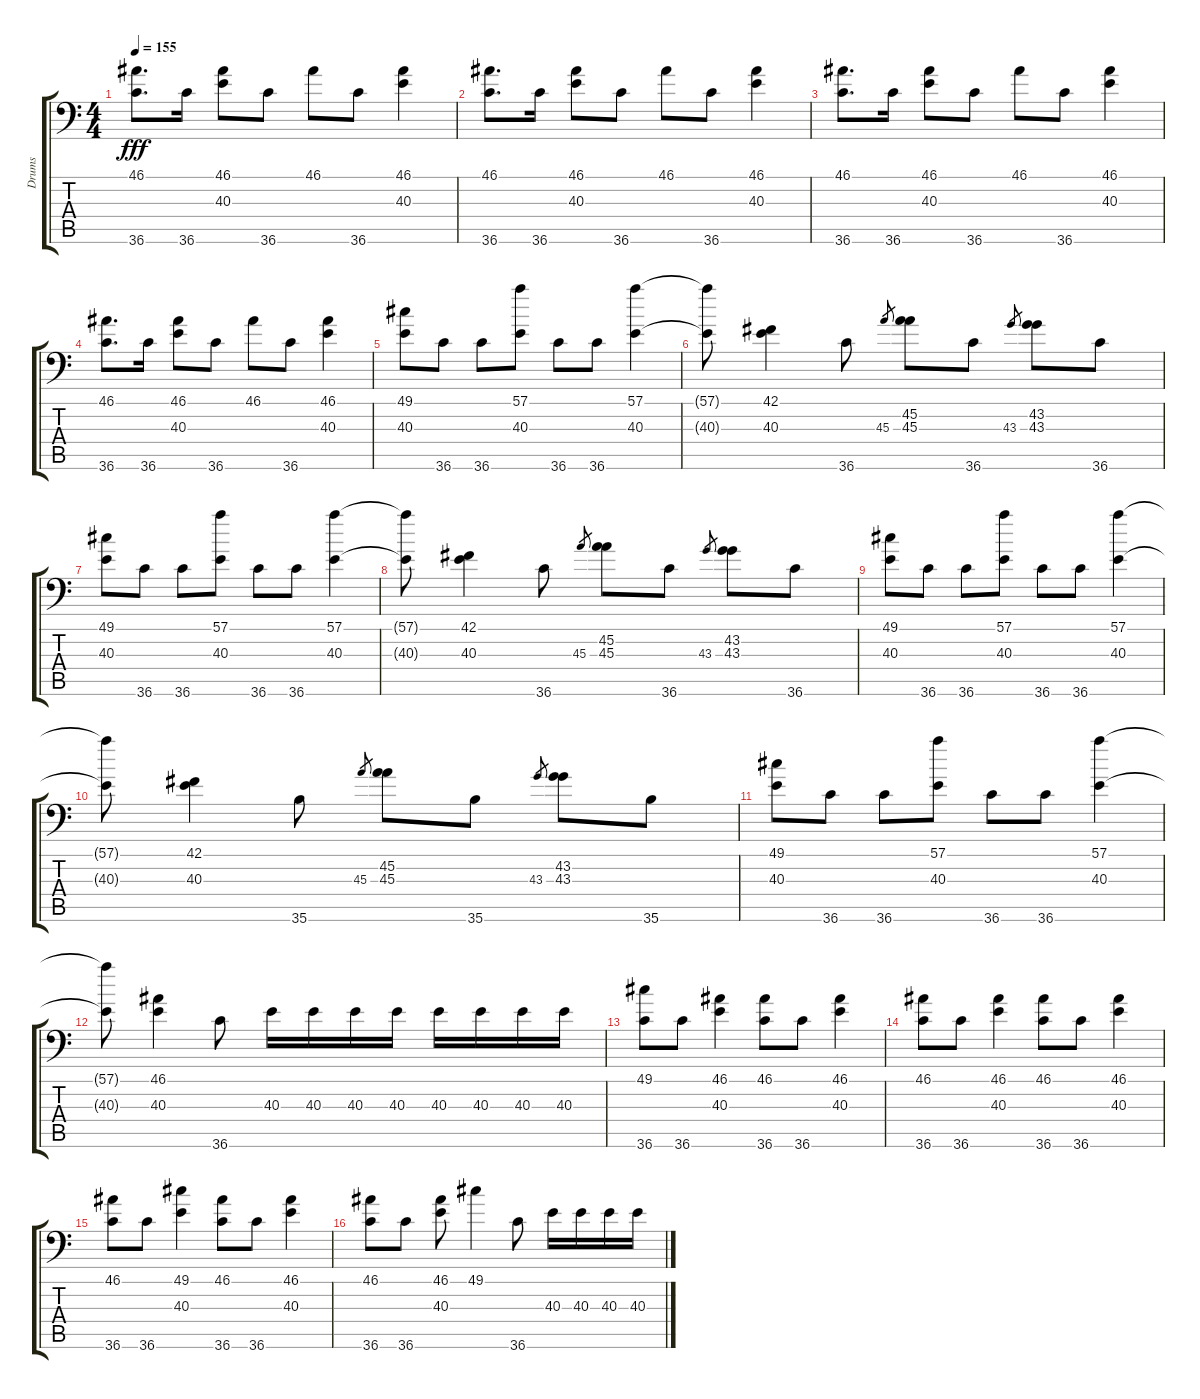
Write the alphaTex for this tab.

\track ("Drums" "Drums") {instrument acousticgrandpiano}
\staff {score tabs}
\tuning (C-1 C-1 C-1 C-1 C-1 C-1) {hide}
\ts (4 4)
\tempo 155
\clef f4
\ks c
(46.1 36.6).8{d dy fff} 36.6.16 (46.1 40.3).8 36.6.8 46.1.8 36.6.8 (46.1 40.3).4 |
(46.1 36.6).8{d} 36.6.16 (46.1 40.3).8 36.6.8 46.1.8 36.6.8 (46.1 40.3).4 |
(46.1 36.6).8{d} 36.6.16 (46.1 40.3).8 36.6.8 46.1.8 36.6.8 (46.1 40.3).4 |
(46.1 36.6).8{d} 36.6.16 (46.1 40.3).8 36.6.8 46.1.8 36.6.8 (46.1 40.3).4 |
(49.1 40.3).8 36.6.8 36.6.8 (57.1 40.3).8 36.6.8 36.6.8 (57.1 40.3).4 |
(57.1{t} 40.3{t}).8 (42.1 40.3).4 36.6.8 45.3.8{gr} (45.2 45.3).8 36.6.8 43.3.8{gr} (43.2 43.3).8 36.6.8 |
(49.1 40.3).8 36.6.8 36.6.8 (57.1 40.3).8 36.6.8 36.6.8 (57.1 40.3).4 |
(57.1{t} 40.3{t}).8 (42.1 40.3).4 36.6.8 45.3.8{gr} (45.2 45.3).8 36.6.8 43.3.8{gr} (43.2 43.3).8 36.6.8 |
(49.1 40.3).8 36.6.8 36.6.8 (57.1 40.3).8 36.6.8 36.6.8 (57.1 40.3).4 |
(57.1{t} 40.3{t}).8 (42.1 40.3).4 35.6.8 45.3.8{gr} (45.2 45.3).8 35.6.8 43.3.8{gr} (43.2 43.3).8 35.6.8 |
(49.1 40.3).8 36.6.8 36.6.8 (57.1 40.3).8 36.6.8 36.6.8 (57.1 40.3).4 |
(57.1{t} 40.3{t}).8 (46.1 40.3).4 36.6.8 40.3.16 40.3.16 40.3.16 40.3.16 40.3.16 40.3.16 40.3.16 40.3.16 |
(49.1 36.6).8 36.6.8 (46.1 40.3).4 (46.1 36.6).8 36.6.8 (46.1 40.3).4 |
(46.1 36.6).8 36.6.8 (46.1 40.3).4 (46.1 36.6).8 36.6.8 (46.1 40.3).4 |
(46.1 36.6).8 36.6.8 (49.1 40.3).4 (46.1 36.6).8 36.6.8 (46.1 40.3).4 |
(46.1 36.6).8 36.6.8 (46.1 40.3).8 49.1.4 36.6.8 40.3.16 40.3.16 40.3.16 40.3.16
